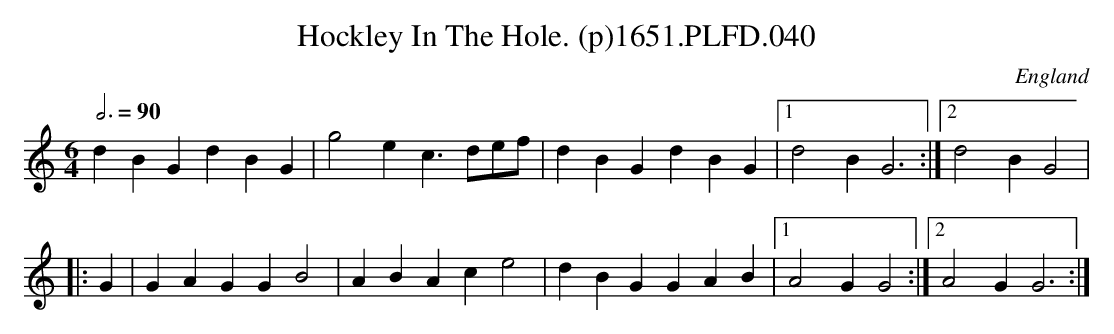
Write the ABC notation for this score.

X:1
T:Hockley In The Hole. (p)1651.PLFD.040
M:6/4
L:1/4
Q:3/4=90
O:England
K:C
dBGdBG|g2ec>de/f/|dBGdBG|1d2BG3:|2d2BG2|
|:G|GAGGB2|ABAce2|dBGGAB|1A2GG2:|2A2GG3:|
